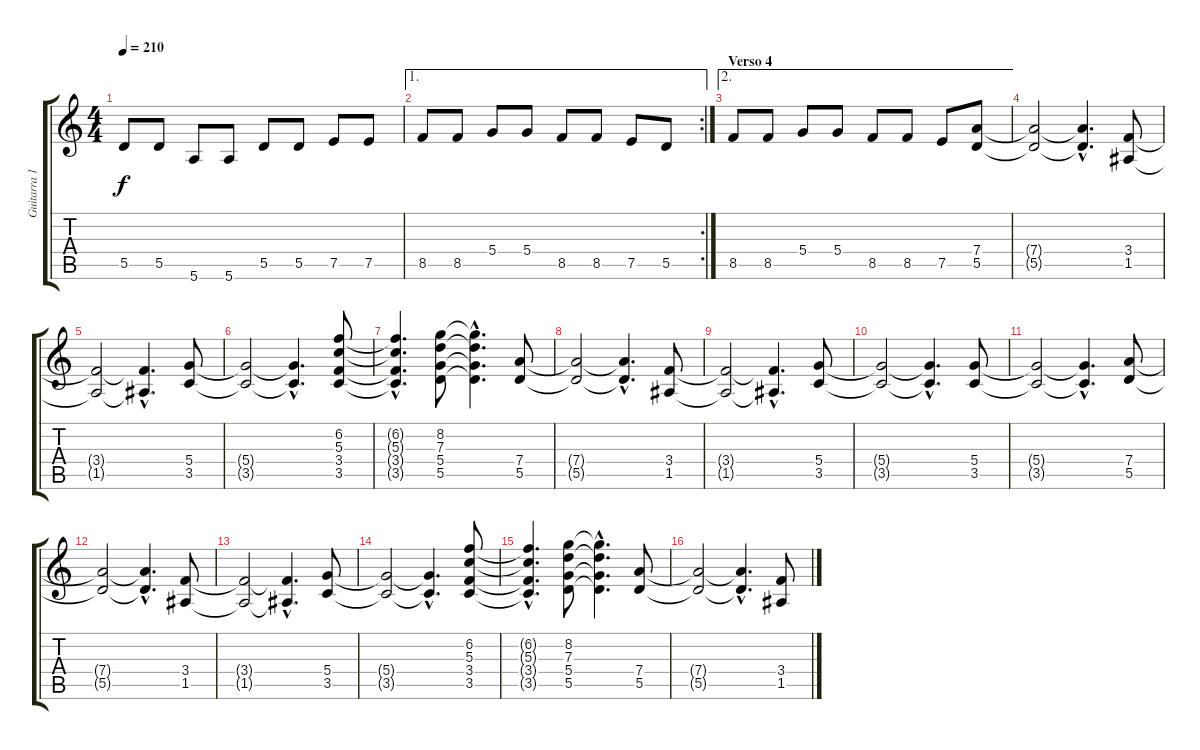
\track ("Guitarra 1" "Guitarra 1") {instrument distortionguitar}
\staff {score tabs}
\tuning (E4 B3 G3 D3 A2 E2) {hide}
\ts (4 4)
\tempo 210
\clef g2
\ks c
5.5{t}.8{dy f} 5.5.8 5.6.8 5.6.8 5.5.8 5.5.8 7.5.8 7.5.8 |
\ae 1
\rc 2
8.5.8 8.5.8 5.4.8 5.4.8 8.5.8 8.5.8 7.5.8 5.5.8 |
\ae 2
\section ("" "Verso 4")
8.5.8 8.5.8 5.4.8 5.4.8 8.5.8 8.5.8 7.5.8 (7.4 5.5).8 |
(7.4{t} 5.5{t}).2 (7.4{hac t} 5.5{hac t}).4{d} (3.4 1.5).8 |
(3.4{t} 1.5{t}).2 (3.4{hac t} 1.5{hac t}).4{d} (5.4 3.5).8 |
(5.4{t} 3.5{t}).2 (5.4{hac t} 3.5{hac t}).4{d} (6.2 5.3 3.4 3.5).8 |
(6.2{hac t} 5.3{hac t} 3.4{hac t} 3.5{hac t}).4{d} (8.2 7.3 5.4 5.5).8 (8.2{hac t} 7.3{hac t} 5.4{hac t} 5.5{hac t}).4{d} (7.4 5.5).8 |
(7.4{t} 5.5{t}).2 (7.4{hac t} 5.5{hac t}).4{d} (3.4 1.5).8 |
(3.4{t} 1.5{t}).2 (3.4{hac t} 1.5{hac t}).4{d} (5.4 3.5).8 |
(5.4{t} 3.5{t}).2 (5.4{hac t} 3.5{hac t}).4{d} (5.4 3.5).8 |
(5.4{t} 3.5{t}).2 (5.4{hac t} 3.5{hac t}).4{d} (7.4 5.5).8 |
(7.4{t} 5.5{t}).2 (7.4{hac t} 5.5{hac t}).4{d} (3.4 1.5).8 |
(3.4{t} 1.5{t}).2 (3.4{hac t} 1.5{hac t}).4{d} (5.4 3.5).8 |
(5.4{t} 3.5{t}).2 (5.4{hac t} 3.5{hac t}).4{d} (6.2 5.3 3.4 3.5).8 |
(6.2{hac t} 5.3{hac t} 3.4{hac t} 3.5{hac t}).4{d} (8.2 7.3 5.4 5.5).8 (8.2{hac t} 7.3{hac t} 5.4{hac t} 5.5{hac t}).4{d} (7.4 5.5).8 |
(7.4{t} 5.5{t}).2 (7.4{hac t} 5.5{hac t}).4{d} (3.4 1.5).8
